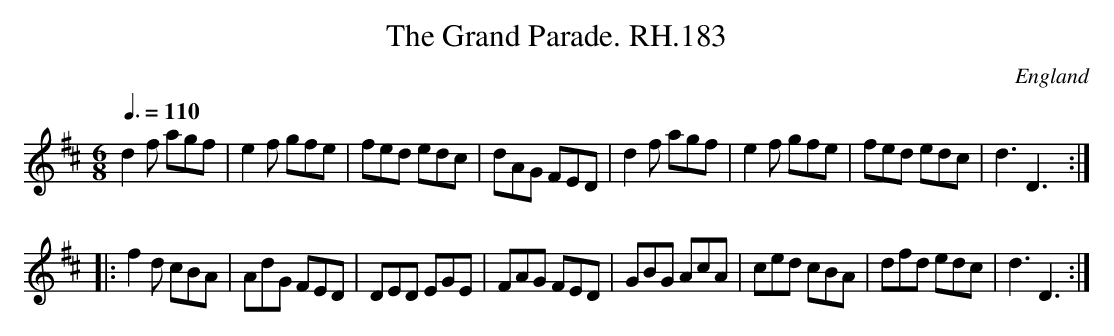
X:1
T:Grand Parade. RH.183, The
O:England
M:6/8
L:1/8
Q:3/8=110
K:D
d2f agf|e2f gfe|fed edc|dAG FED|\
d2f agf|e2f gfe|fed edc|d3 D3:|
|:f2d cBA|AdG FED|DED EGE|FAG FED|\
GBG AcA|ced cBA|dfd edc|d3 D3:|
